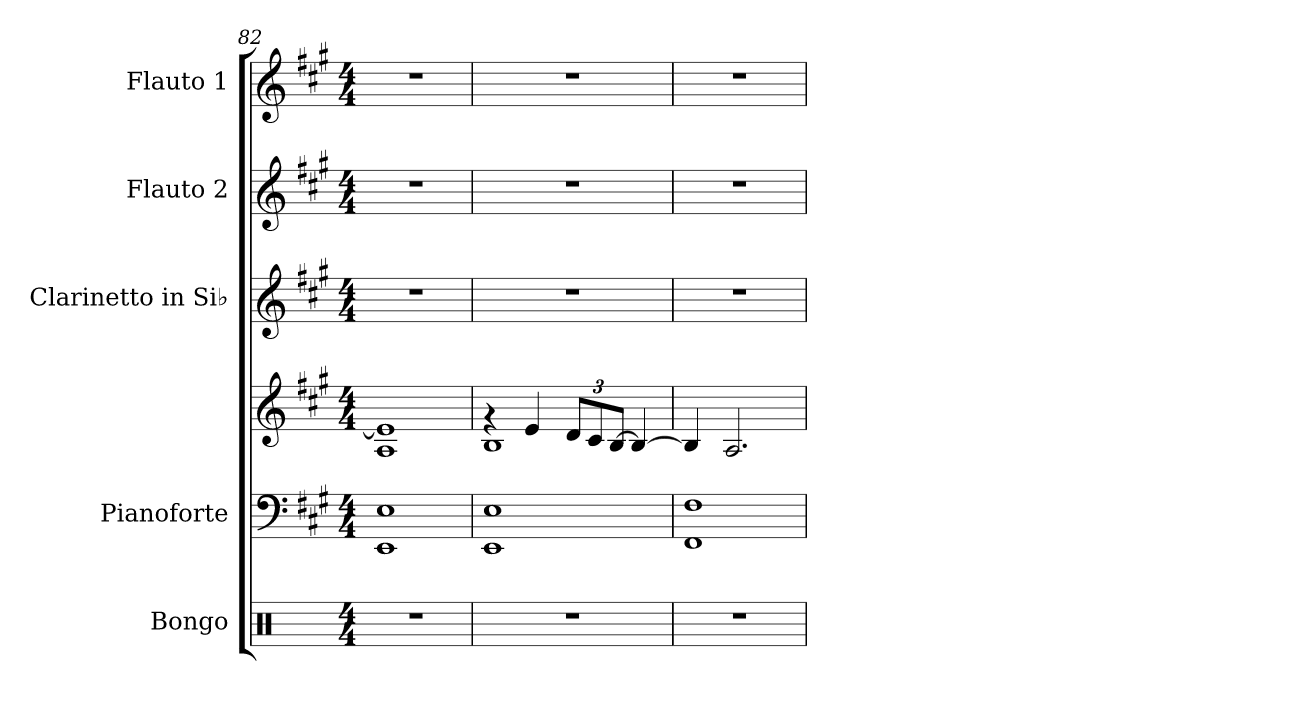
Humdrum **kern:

**kern	**kern	**kern	**kern	**kern	**kern
*part5	*part4	*part4	*part3	*part2	*part1
*staff6	*staff5	*staff4	*staff3	*staff2	*staff1
*I"Bongo	*I"Pianoforte	*	*I"Clarinetto in Si♭	*I"Flauto 2	*I"Flauto 1
*I'Bon.	*I'Pf.	*	*I'Cl. Si♭	*I'Fl.2	*I'Fl.1
*clefX	*clefF4	*clefG2	*clefG2	*clefG2	*clefG2
*	*	*	*ITrd1c2	*	*
*k[]	*k[f#c#g#]	*k[f#c#g#]	*k[f#]	*k[f#c#g#]	*k[f#c#g#]
*M4/4	*M4/4	*M4/4	*M4/4	*M4/4	*M4/4
=82	=82	=82	=82	=82	=82
1r	1EE 1E	1A 1e]	1r	1r	1r
=83	=83	=83	=83	=83	=83
*	*	*^	*	*	*
1r	1EE 1E	4rg	1B	1r	1r	1r
.	.	4e/	.	.	.	.
*	*	*Xbrackettup	*	*	*	*
.	.	12d/L	.	.	.	.
.	.	12c#/	.	.	.	.
.	.	[12B/J	.	.	.	.
.	.	4B/_	.	.	.	.
*	*	*v	*v	*	*	*
=84	=84	=84	=84	=84	=84
1r	1FF# 1F#	4B/]	1r	1r	1r
.	.	2.A/	.	.	.
=	=	=	=	=	=
*-	*-	*-	*-	*-	*-
